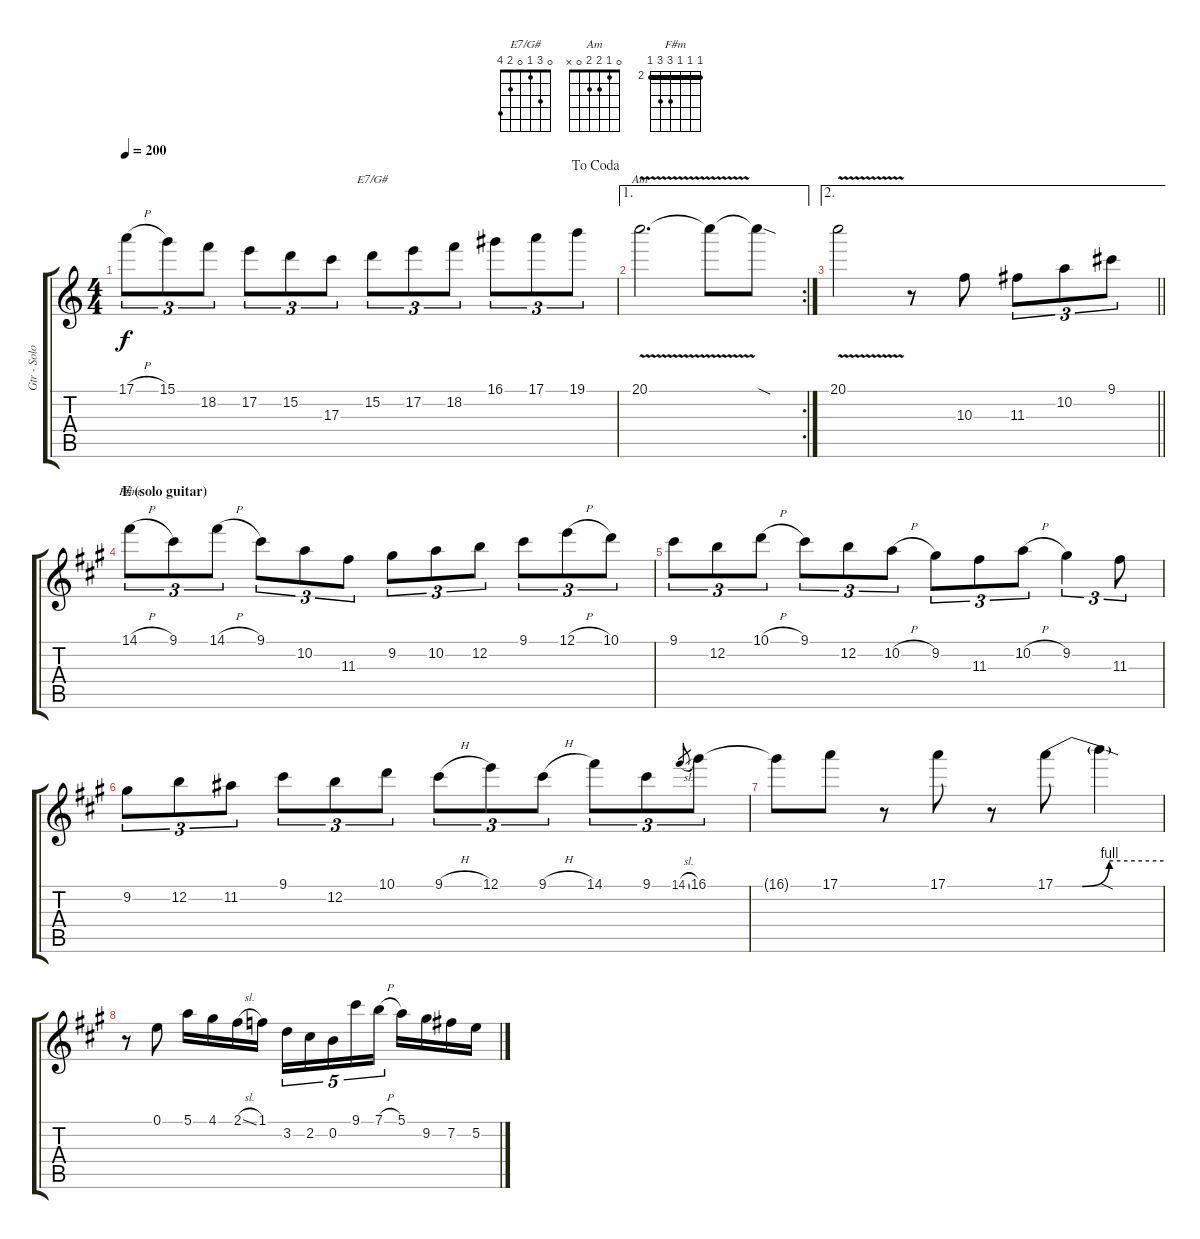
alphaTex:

\track ("Gtr - Solo" "Gtr - Solo") {instrument overdrivenguitar}
\staff {score tabs}
\tuning (E4 B3 G3 D3 A2 E2) {hide}
\chord ("E7/G#" 0 3 1 0 2 4)
\chord ("Am" 0 1 2 2 0 x)
\chord ("F#m" 2 2 2 4 4 2) {firstfret 2 barre 2}
\ts (4 4)
\jump dacoda
\tempo 200
\clef g2
\ks aminor
17.1{h}.8{tu (3 2) dy f} 15.1.8{tu (3 2)} 18.2.8{tu (3 2)} 17.2.8{tu (3 2)} 15.2.8{tu (3 2)} 17.3.8{tu (3 2)} 15.2.8{tu (3 2) ch "E7/G#"} 17.2.8{tu (3 2)} 18.2.8{tu (3 2)} 16.1.8{tu (3 2)} 17.1.8{tu (3 2)} 19.1.8{tu (3 2)} |
\ae 1
\rc 2
20.1{v}.2{d ch "Am"} 20.1{t}.8 20.1{sod t}.8 |
\ae 2
\barLineRight lightlight
20.1{v}.2 r.8 10.3.8 11.3.8{tu (3 2)} 10.2.8{tu (3 2)} 9.1.8{tu (3 2)} |
\section ("" "E (solo guitar)")
\ks f#minor
14.1{h}.8{tu (3 2) ch "F#m"} 9.1.8{tu (3 2)} 14.1{h}.8{tu (3 2)} 9.1.8{tu (3 2)} 10.2.8{tu (3 2)} 11.3.8{tu (3 2)} 9.2.8{tu (3 2)} 10.2.8{tu (3 2)} 12.2.8{tu (3 2)} 9.1.8{tu (3 2)} 12.1{h}.8{tu (3 2)} 10.1.8{tu (3 2)} |
9.1.8{tu (3 2)} 12.2.8{tu (3 2)} 10.1{h}.8{tu (3 2)} 9.1.8{tu (3 2)} 12.2.8{tu (3 2)} 10.2{h}.8{tu (3 2)} 9.2.8{tu (3 2)} 11.3.8{tu (3 2)} 10.2{h}.8{tu (3 2)} 9.2.4{tu (3 2)} 11.3.8{tu (3 2)} |
9.2.8{tu (3 2)} 12.2.8{tu (3 2)} 11.2.8{tu (3 2)} 9.1.8{tu (3 2)} 12.2.8{tu (3 2)} 10.1.8{tu (3 2)} 9.1{h}.8{tu (3 2)} 12.1.8{tu (3 2)} 9.1{h}.8{tu (3 2)} 14.1.8{tu (3 2)} 9.1.8{tu (3 2)} 14.1{sl}.8{gr} 16.1.8{tu (3 2)} |
16.1{t}.8 17.1.8 r.8 17.1.8 r.8 17.1{be (custom 0 0 15 0 30 4 60 4)}.8 17.1{sod t}.4 |
r.8 0.1.8 5.1.16 4.1.16 2.1{sl}.16 1.1.16 3.2.16{tu (5 4)} 2.2.16{tu (5 4)} 0.2.16{tu (5 4)} 9.1.16{tu (5 4)} 7.1{h}.16{tu (5 4)} 5.1.16 9.2.16 7.2.16 5.2.16
